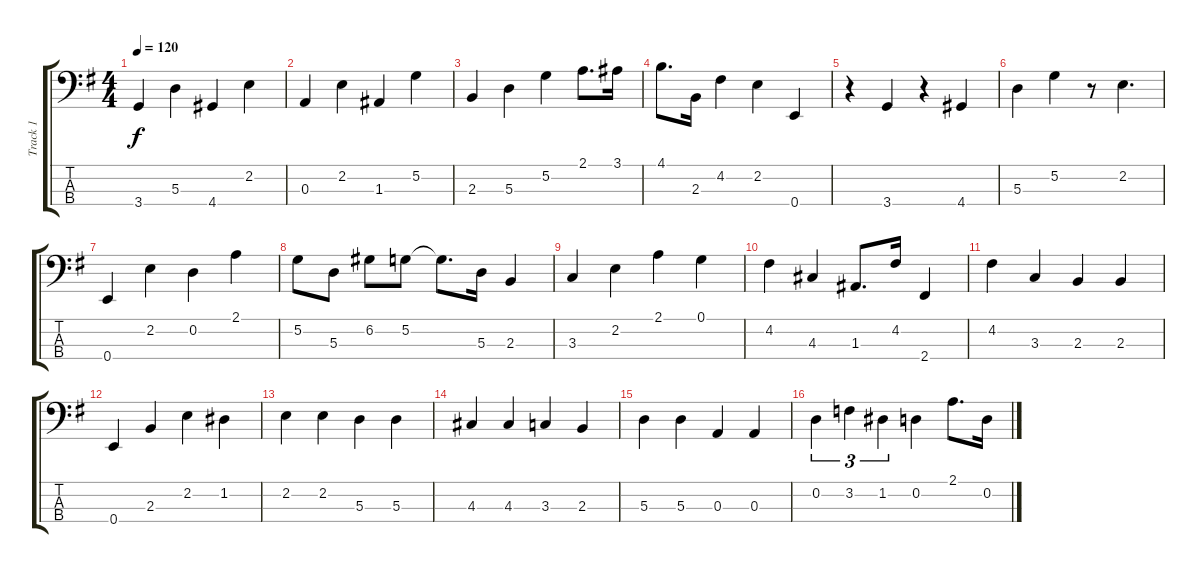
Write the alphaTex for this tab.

\track ("Track 1" "Track 1") {instrument electricbassfinger}
\staff {score tabs}
\tuning (G2 D2 A1 E1) {hide}
\ts (4 4)
\tempo 120
\clef f4
\ks g
3.4.4{dy f} 5.3.4 4.4.4 2.2.4 |
0.3.4 2.2.4 1.3.4 5.2.4 |
2.3.4 5.3.4 5.2.4 2.1.8{d} 3.1.16 |
4.1.8{d} 2.3.16 4.2.4 2.2.4 0.4.4 |
r.4 3.4.4 r.4 4.4.4 |
5.3.4 5.2.4 r.8 2.2.4{d} |
0.4.4 2.2.4 0.2.4 2.1.4 |
5.2.8 5.3.8 6.2.8 5.2.8 5.2{t}.8{d} 5.3.16 2.3.4 |
3.3.4 2.2.4 2.1.4 0.1.4 |
4.2.4 4.3.4 1.3.8{d} 4.2.16 2.4.4 |
4.2.4 3.3.4 2.3.4 2.3.4 |
0.4.4 2.3.4 2.2.4 1.2.4 |
2.2.4 2.2.4 5.3.4 5.3.4 |
4.3.4 4.3.4 3.3.4 2.3.4 |
5.3.4 5.3.4 0.3.4 0.3.4 |
0.2.4{tu (3 2)} 3.2.4{tu (3 2)} 1.2.4{tu (3 2)} 0.2.4 2.1.8{d} 0.2.16
